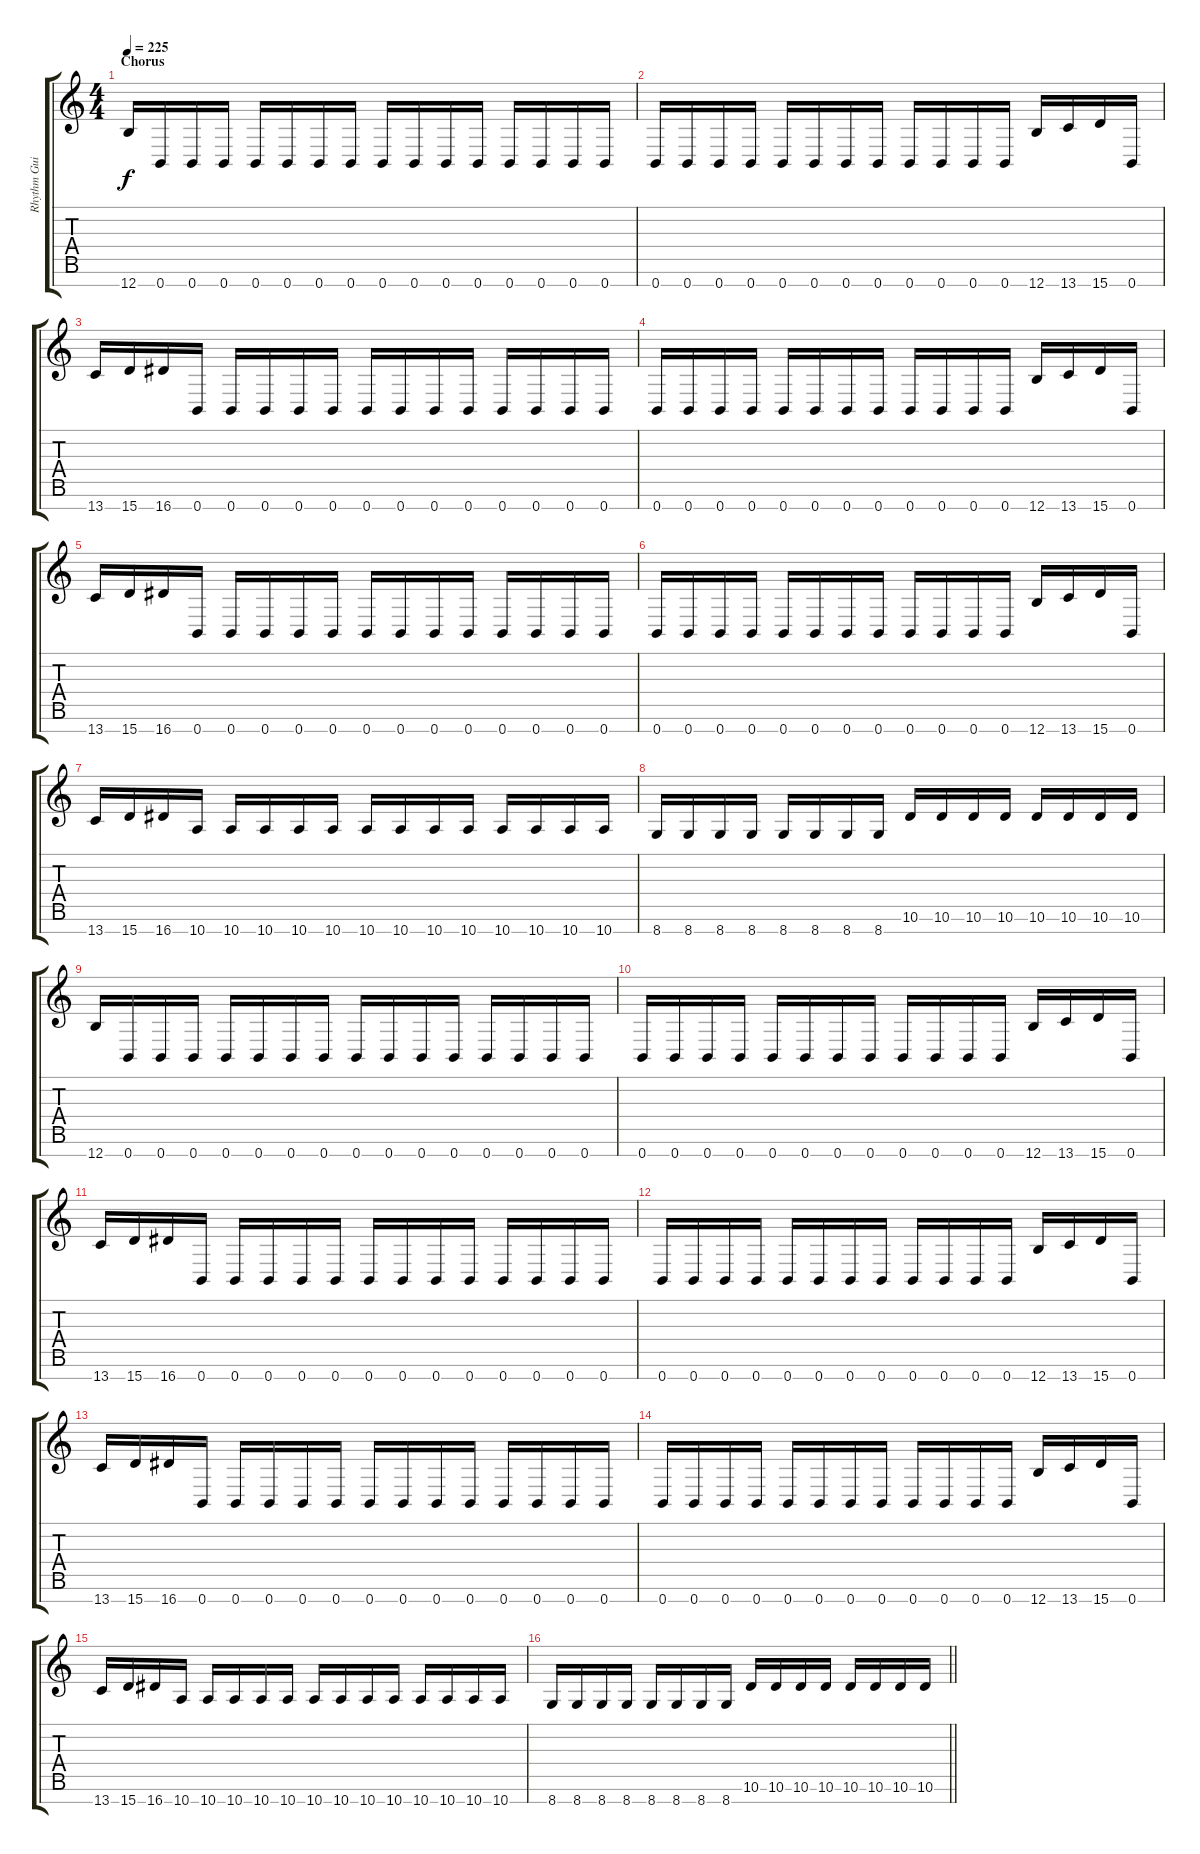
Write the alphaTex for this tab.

\track ("Rhythm Guitar 2" "Rhythm Gui") {instrument overdrivenguitar}
\staff {score tabs}
\tuning (E4 B3 G3 D3 A2 E2 B1) {hide}
\ts (4 4)
\section ("" "Chorus")
\tempo 225
\clef g2
\ks c
12.7.16{dy f} 0.7.16 0.7.16 0.7.16 0.7.16 0.7.16 0.7.16 0.7.16 0.7.16 0.7.16 0.7.16 0.7.16 0.7.16 0.7.16 0.7.16 0.7.16 |
0.7.16 0.7.16 0.7.16 0.7.16 0.7.16 0.7.16 0.7.16 0.7.16 0.7.16 0.7.16 0.7.16 0.7.16 12.7.16 13.7.16 15.7.16 0.7.16 |
13.7.16 15.7.16 16.7.16 0.7.16 0.7.16 0.7.16 0.7.16 0.7.16 0.7.16 0.7.16 0.7.16 0.7.16 0.7.16 0.7.16 0.7.16 0.7.16 |
0.7.16 0.7.16 0.7.16 0.7.16 0.7.16 0.7.16 0.7.16 0.7.16 0.7.16 0.7.16 0.7.16 0.7.16 12.7.16 13.7.16 15.7.16 0.7.16 |
13.7.16 15.7.16 16.7.16 0.7.16 0.7.16 0.7.16 0.7.16 0.7.16 0.7.16 0.7.16 0.7.16 0.7.16 0.7.16 0.7.16 0.7.16 0.7.16 |
0.7.16 0.7.16 0.7.16 0.7.16 0.7.16 0.7.16 0.7.16 0.7.16 0.7.16 0.7.16 0.7.16 0.7.16 12.7.16 13.7.16 15.7.16 0.7.16 |
13.7.16 15.7.16 16.7.16 10.7.16 10.7.16 10.7.16 10.7.16 10.7.16 10.7.16 10.7.16 10.7.16 10.7.16 10.7.16 10.7.16 10.7.16 10.7.16 |
8.7.16 8.7.16 8.7.16 8.7.16 8.7.16 8.7.16 8.7.16 8.7.16 10.6.16 10.6.16 10.6.16 10.6.16 10.6.16 10.6.16 10.6.16 10.6.16 |
12.7.16 0.7.16 0.7.16 0.7.16 0.7.16 0.7.16 0.7.16 0.7.16 0.7.16 0.7.16 0.7.16 0.7.16 0.7.16 0.7.16 0.7.16 0.7.16 |
0.7.16 0.7.16 0.7.16 0.7.16 0.7.16 0.7.16 0.7.16 0.7.16 0.7.16 0.7.16 0.7.16 0.7.16 12.7.16 13.7.16 15.7.16 0.7.16 |
13.7.16 15.7.16 16.7.16 0.7.16 0.7.16 0.7.16 0.7.16 0.7.16 0.7.16 0.7.16 0.7.16 0.7.16 0.7.16 0.7.16 0.7.16 0.7.16 |
0.7.16 0.7.16 0.7.16 0.7.16 0.7.16 0.7.16 0.7.16 0.7.16 0.7.16 0.7.16 0.7.16 0.7.16 12.7.16 13.7.16 15.7.16 0.7.16 |
13.7.16 15.7.16 16.7.16 0.7.16 0.7.16 0.7.16 0.7.16 0.7.16 0.7.16 0.7.16 0.7.16 0.7.16 0.7.16 0.7.16 0.7.16 0.7.16 |
0.7.16 0.7.16 0.7.16 0.7.16 0.7.16 0.7.16 0.7.16 0.7.16 0.7.16 0.7.16 0.7.16 0.7.16 12.7.16 13.7.16 15.7.16 0.7.16 |
13.7.16 15.7.16 16.7.16 10.7.16 10.7.16 10.7.16 10.7.16 10.7.16 10.7.16 10.7.16 10.7.16 10.7.16 10.7.16 10.7.16 10.7.16 10.7.16 |
\barLineRight lightlight
8.7.16 8.7.16 8.7.16 8.7.16 8.7.16 8.7.16 8.7.16 8.7.16 10.6.16 10.6.16 10.6.16 10.6.16 10.6.16 10.6.16 10.6.16 10.6.16
